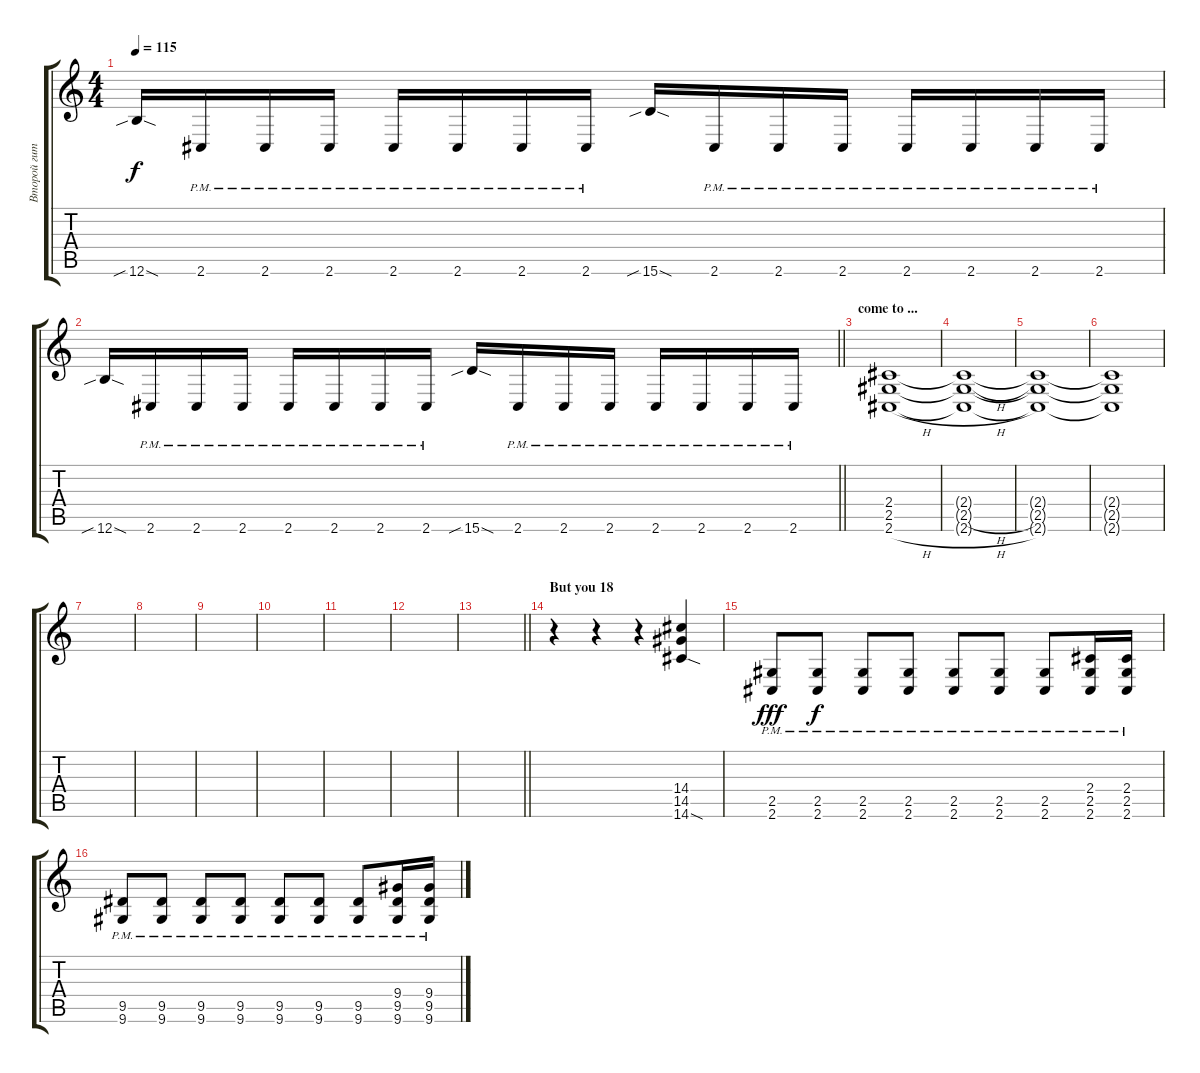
\track ("Второй гитич" "Второй гит") {instrument distortionguitar}
\staff {score tabs}
\tuning (Db4 Ab3 E3 B2 Gb2 B1) {hide}
\ts (4 4)
\tempo 115
\clef g2
\ks c
12.6{sib sod}.16{dy f} 2.6{pm}.16 2.6{pm}.16 2.6{pm}.16 2.6{pm}.16 2.6{pm}.16 2.6{pm}.16 2.6{pm}.16 15.6{sib sod}.16 2.6{pm}.16 2.6{pm}.16 2.6{pm}.16 2.6{pm}.16 2.6{pm}.16 2.6{pm}.16 2.6{pm}.16 |
\barLineRight lightlight
12.6{sib sod}.16 2.6{pm}.16 2.6{pm}.16 2.6{pm}.16 2.6{pm}.16 2.6{pm}.16 2.6{pm}.16 2.6{pm}.16 15.6{sib sod}.16 2.6{pm}.16 2.6{pm}.16 2.6{pm}.16 2.6{pm}.16 2.6{pm}.16 2.6{pm}.16 2.6{pm}.16 |
\section ("" "come to ...")
(2.4 2.5 2.6{h}).1 |
(2.4{t} 2.5{h t} 2.6{h t}).1 |
(2.4{t} 2.5{t} 2.6{t}).1 |
(2.4{t} 2.5{t} 2.6{t}).1 |
|
|
|
|
|
|
\barLineRight lightlight
|
\section ("" "But you 18")
r.4 r.4 r.4 (14.4 14.5 14.6{sod}).4 |
(2.5{pm} 2.6{pm}).8{dy fff} (2.5{pm} 2.6{pm}).8{dy f} (2.5{pm} 2.6{pm}).8 (2.5{pm} 2.6{pm}).8 (2.5{pm} 2.6{pm}).8 (2.5{pm} 2.6{pm}).8 (2.5{pm} 2.6{pm}).8 (2.4{pm} 2.5{pm} 2.6{pm}).16 (2.4{pm} 2.5{pm} 2.6{pm}).16 |
(9.5{pm} 9.6{pm}).8 (9.5{pm} 9.6{pm}).8 (9.5{pm} 9.6{pm}).8 (9.5{pm} 9.6{pm}).8 (9.5{pm} 9.6{pm}).8 (9.5{pm} 9.6{pm}).8 (9.5{pm} 9.6{pm}).8 (9.4{pm} 9.5{pm} 9.6{pm}).16 (9.4{pm} 9.5{pm} 9.6{pm}).16
